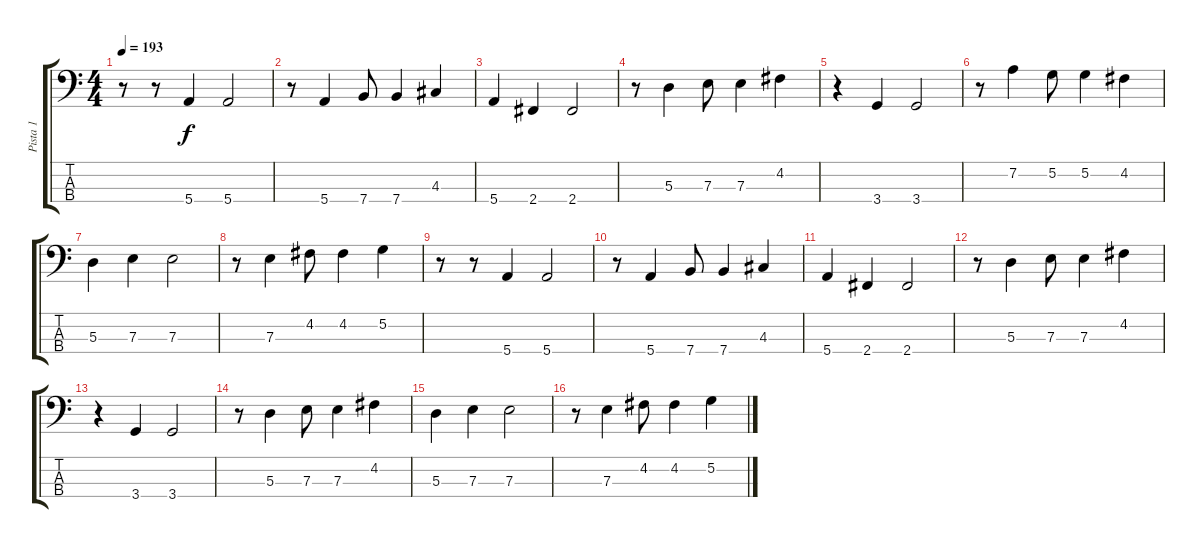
\track ("Pista 1" "Pista 1") {instrument electricbassfinger}
\staff {score tabs}
\tuning (G2 D2 A1 E1) {hide}
\ts (4 4)
\tempo 193
\clef f4
\ks c
r.8{dy f} r.8 5.4.4 5.4.2 |
r.8 5.4.4 7.4.8 7.4.4 4.3.4 |
5.4.4 2.4.4 2.4.2 |
r.8 5.3.4 7.3.8 7.3.4 4.2.4 |
r.4 3.4.4 3.4.2 |
r.8 7.2.4 5.2.8 5.2.4 4.2.4 |
5.3.4 7.3.4 7.3.2 |
r.8 7.3.4 4.2.8 4.2.4 5.2.4 |
r.8 r.8 5.4.4 5.4.2 |
r.8 5.4.4 7.4.8 7.4.4 4.3.4 |
5.4.4 2.4.4 2.4.2 |
r.8 5.3.4 7.3.8 7.3.4 4.2.4 |
r.4 3.4.4 3.4.2 |
r.8 5.3.4 7.3.8 7.3.4 4.2.4 |
5.3.4 7.3.4 7.3.2 |
r.8 7.3.4 4.2.8 4.2.4 5.2.4
